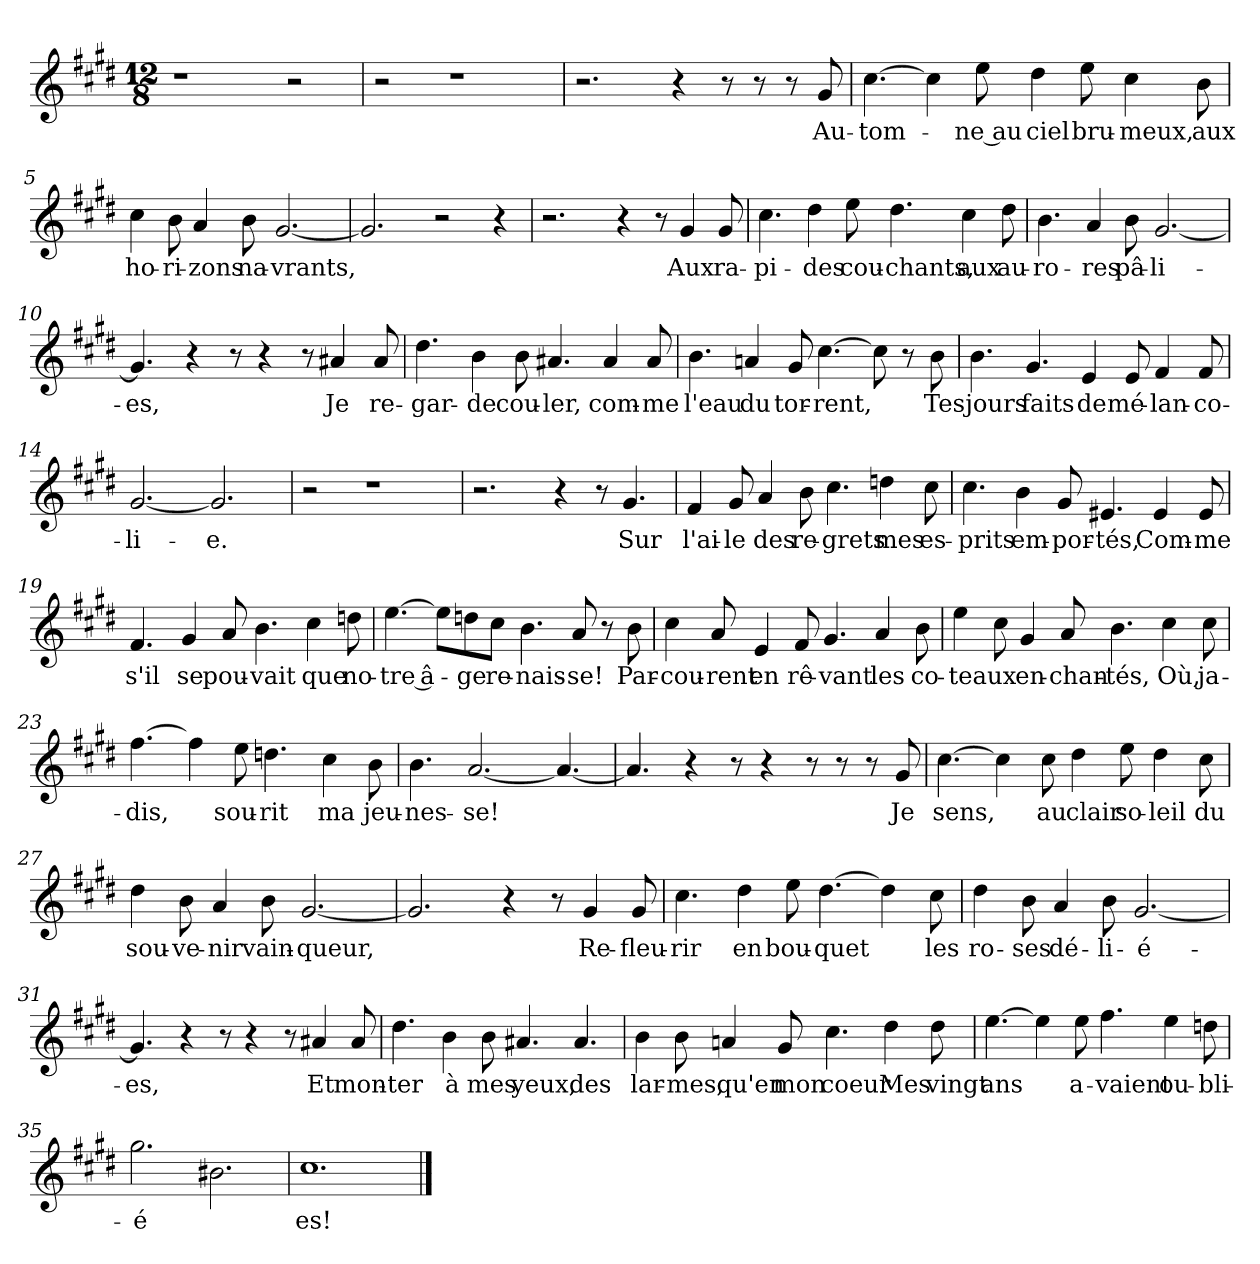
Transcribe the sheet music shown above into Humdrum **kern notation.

**kern	**text
*part1	*part1
*staff1	*staff1
*clefG2	*
*k[f#c#g#d#]	*
*M12/8	*
=1	=1
1r	.
2r	.
=2	=2
2r	.
1r	.
=3	=3
2.r	.
4r	.
8r	.
8r	.
8r	.
!	!LO:LY:b
8g#/	Au-
=4	=4
!	!LO:LY:b
[4.cc#\	-tom-
4cc#\]	.
!	!LO:LY:b
8ee\	-ne au
!	!LO:LY:b
4dd#\	ciel
!	!LO:LY:b
8ee\	bru-
!	!LO:LY:b
4cc#\	-meux,
!	!LO:LY:b
8b\	aux
=5	=5
!	!LO:LY:b
4cc#\	ho-
!	!LO:LY:b
8b\	-ri-
!	!LO:LY:b
4a/	-zons
!	!LO:LY:b
8b\	na-
!	!LO:LY:b
[2.g#/	-vrants,
=6	=6
2.g#/]	.
2r	.
4r	.
=7	=7
2.r	.
4r	.
8r	.
!	!LO:LY:b
4g#/	Aux
!	!LO:LY:b
8g#/	ra-
!!LO:LB:g=z
=8	=8
!	!LO:LY:b
4.cc#\	-pi-
!	!LO:LY:b
4dd#\	-des
!	!LO:LY:b
8ee\	cou-
!	!LO:LY:b
4.dd#\	-chants,
!	!LO:LY:b
4cc#\	aux
!	!LO:LY:b
8dd#\	au-
=9	=9
!	!LO:LY:b
4.b\	-ro-
!	!LO:LY:b
4a/	-res
!	!LO:LY:b
8b\	pâ-
!	!LO:LY:b
[2.g#/	-li-
=10	=10
!	!LO:LY:b
4.g#/]	-es,
4r	.
8r	.
4r	.
8r	.
!	!LO:LY:b
4a#X/	Je
!	!LO:LY:b
8a#/	re-
=11	=11
!	!LO:LY:b
4.dd#\	-gar-
!	!LO:LY:b
4b\	-de
!	!LO:LY:b
8b\	cou-
!	!LO:LY:b
4.a#X/	-ler,
!	!LO:LY:b
4a#/	com-
!	!LO:LY:b
8a#/	-me
=12	=12
!	!LO:LY:b
4.b\	l'eau
!	!LO:LY:b
4an/	du
!	!LO:LY:b
8g#/	tor-
!	!LO:LY:b
[4.cc#\	-rent,
8cc#\]	.
8r	.
!	!LO:LY:b
8b\	Tes
!!LO:LB:g=z
=13	=13
!	!LO:LY:b
4.b\	jours
!	!LO:LY:b
4.g#/	faits
!	!LO:LY:b
4e/	de
!	!LO:LY:b
8e/	mé-
!	!LO:LY:b
4f#/	-lan-
!	!LO:LY:b
8f#/	-co-
=14	=14
!	!LO:LY:b
[2.g#/	-li-
!	!LO:LY:b
2.g#/]	-e.
=15	=15
2r	.
1r	.
=16	=16
2.r	.
4r	.
8r	.
!	!LO:LY:b
4.g#/	Sur
=17	=17
!	!LO:LY:b
4f#/	l'ai-
!	!LO:LY:b
8g#/	-le
!	!LO:LY:b
4a/	des
!	!LO:LY:b
8b\	re-
!	!LO:LY:b
4.cc#\	-grets
!	!LO:LY:b
4ddn\	mes
!	!LO:LY:b
8cc#\	es-
=18	=18
!	!LO:LY:b
4.cc#\	-prits
!	!LO:LY:b
4b\	em-
!	!LO:LY:b
8g#/	-por-
!	!LO:LY:b
4.e#X/	-tés,
!	!LO:LY:b
4e#/	Com-
!	!LO:LY:b
8e#/	-me
!!LO:LB:g=z
=19	=19
!	!LO:LY:b
4.f#/	s'il
!	!LO:LY:b
4g#/	se
!	!LO:LY:b
8a/	pou-
!	!LO:LY:b
4.b\	-vait
!	!LO:LY:b
4cc#\	que
!	!LO:LY:b
8ddn\	no-
=20	=20
!	!LO:LY:b
[4.ee\	-tre â-
8ee\L]	.
!	!LO:LY:b
8ddn\	-ge
!	!LO:LY:b
8cc#\J	re-
!	!LO:LY:b
4.b\	-nais-
!	!LO:LY:b
8a/	-se!
8r	.
!	!LO:LY:b
8b\	Par-
=21	=21
!	!LO:LY:b
4cc#\	-cou-
!	!LO:LY:b
8a/	-rent
!	!LO:LY:b
4e/	en
!	!LO:LY:b
8f#/	rê-
!	!LO:LY:b
4.g#/	-vant
!	!LO:LY:b
4a/	les
!	!LO:LY:b
8b\	co-
=22	=22
!	!LO:LY:b
4ee\	-teaux
8cc#\	.
!	!LO:LY:b
4g#/	en-
!	!LO:LY:b
8a/	-chan-
!	!LO:LY:b
4.b\	-tés,
!	!LO:LY:b
4cc#\	Où,
!	!LO:LY:b
8cc#\	ja-
!!LO:LB:g=z
=23	=23
!	!LO:LY:b
[4.ff#\	-dis,
4ff#\]	.
!	!LO:LY:b
8ee\	sou-
!	!LO:LY:b
4.ddn\	-rit
!	!LO:LY:b
4cc#\	ma
!	!LO:LY:b
8b\	jeu-
=24	=24
!	!LO:LY:b
4.b\	-nes-
!	!LO:LY:b
[2.a/	-se!
4.a/_	.
=25	=25
4.a/]	.
4r	.
8r	.
4r	.
8r	.
8r	.
8r	.
!	!LO:LY:b
8g#/	Je
=26	=26
!	!LO:LY:b
[4.cc#\	sens,
4cc#\]	.
!	!LO:LY:b
8cc#\	au
!	!LO:LY:b
4dd#\	clair
!	!LO:LY:b
8ee\	so-
!	!LO:LY:b
4dd#\	-leil
!	!LO:LY:b
8cc#\	du
=27	=27
!	!LO:LY:b
4dd#\	sou-
!	!LO:LY:b
8b\	-ve-
!	!LO:LY:b
4a/	-nir
!	!LO:LY:b
8b\	vain-
!	!LO:LY:b
[2.g#/	-queur,
=28	=28
2.g#/]	.
4r	.
8r	.
!	!LO:LY:b
4g#/	Re-
!	!LO:LY:b
8g#/	-fleu-
!!LO:LB:g=z
=29	=29
!	!LO:LY:b
4.cc#\	-rir
!	!LO:LY:b
4dd#\	en
!	!LO:LY:b
8ee\	bou-
!	!LO:LY:b
[4.dd#\	-quet
4dd#\]	.
!	!LO:LY:b
8cc#\	les
=30	=30
!	!LO:LY:b
4dd#\	ro-
!	!LO:LY:b
8b\	-ses
!	!LO:LY:b
4a/	dé-
!	!LO:LY:b
8b\	-li-
!	!LO:LY:b
[2.g#/	-é-
=31	=31
!	!LO:LY:b
4.g#/]	-es,
4r	.
8r	.
4r	.
8r	.
!	!LO:LY:b
4a#X/	Et
!	!LO:LY:b
8a#/	mon-
=32	=32
!	!LO:LY:b
4.dd#\	-ter
!	!LO:LY:b
4b\	à
!	!LO:LY:b
8b\	mes
!	!LO:LY:b
4.a#X/	yeux,
!	!LO:LY:b
4.a#/	des
=33	=33
!	!LO:LY:b
4b\	lar-
!	!LO:LY:b
8b\	-mes,
!	!LO:LY:b
4an/	qu'en
!	!LO:LY:b
8g#/	mon
!	!LO:LY:b
4.cc#\	coeur
!	!LO:LY:b
4dd#\	Mes
!	!LO:LY:b
8dd#\	vingt
!!LO:LB:g=z
=34	=34
!	!LO:LY:b
[4.ee\	ans
4ee\]	.
!	!LO:LY:b
8ee\	a-
!	!LO:LY:b
4.ff#\	-vaient
!	!LO:LY:b
4ee\	ou-
!	!LO:LY:b
8ddn\	-bli-
=35	=35
!	!LO:LY:b
2.gg#\	-é
2.b#X\	.
=36	=36
!	!LO:LY:b
1.cc#	-es!
==	==
*-	*-
